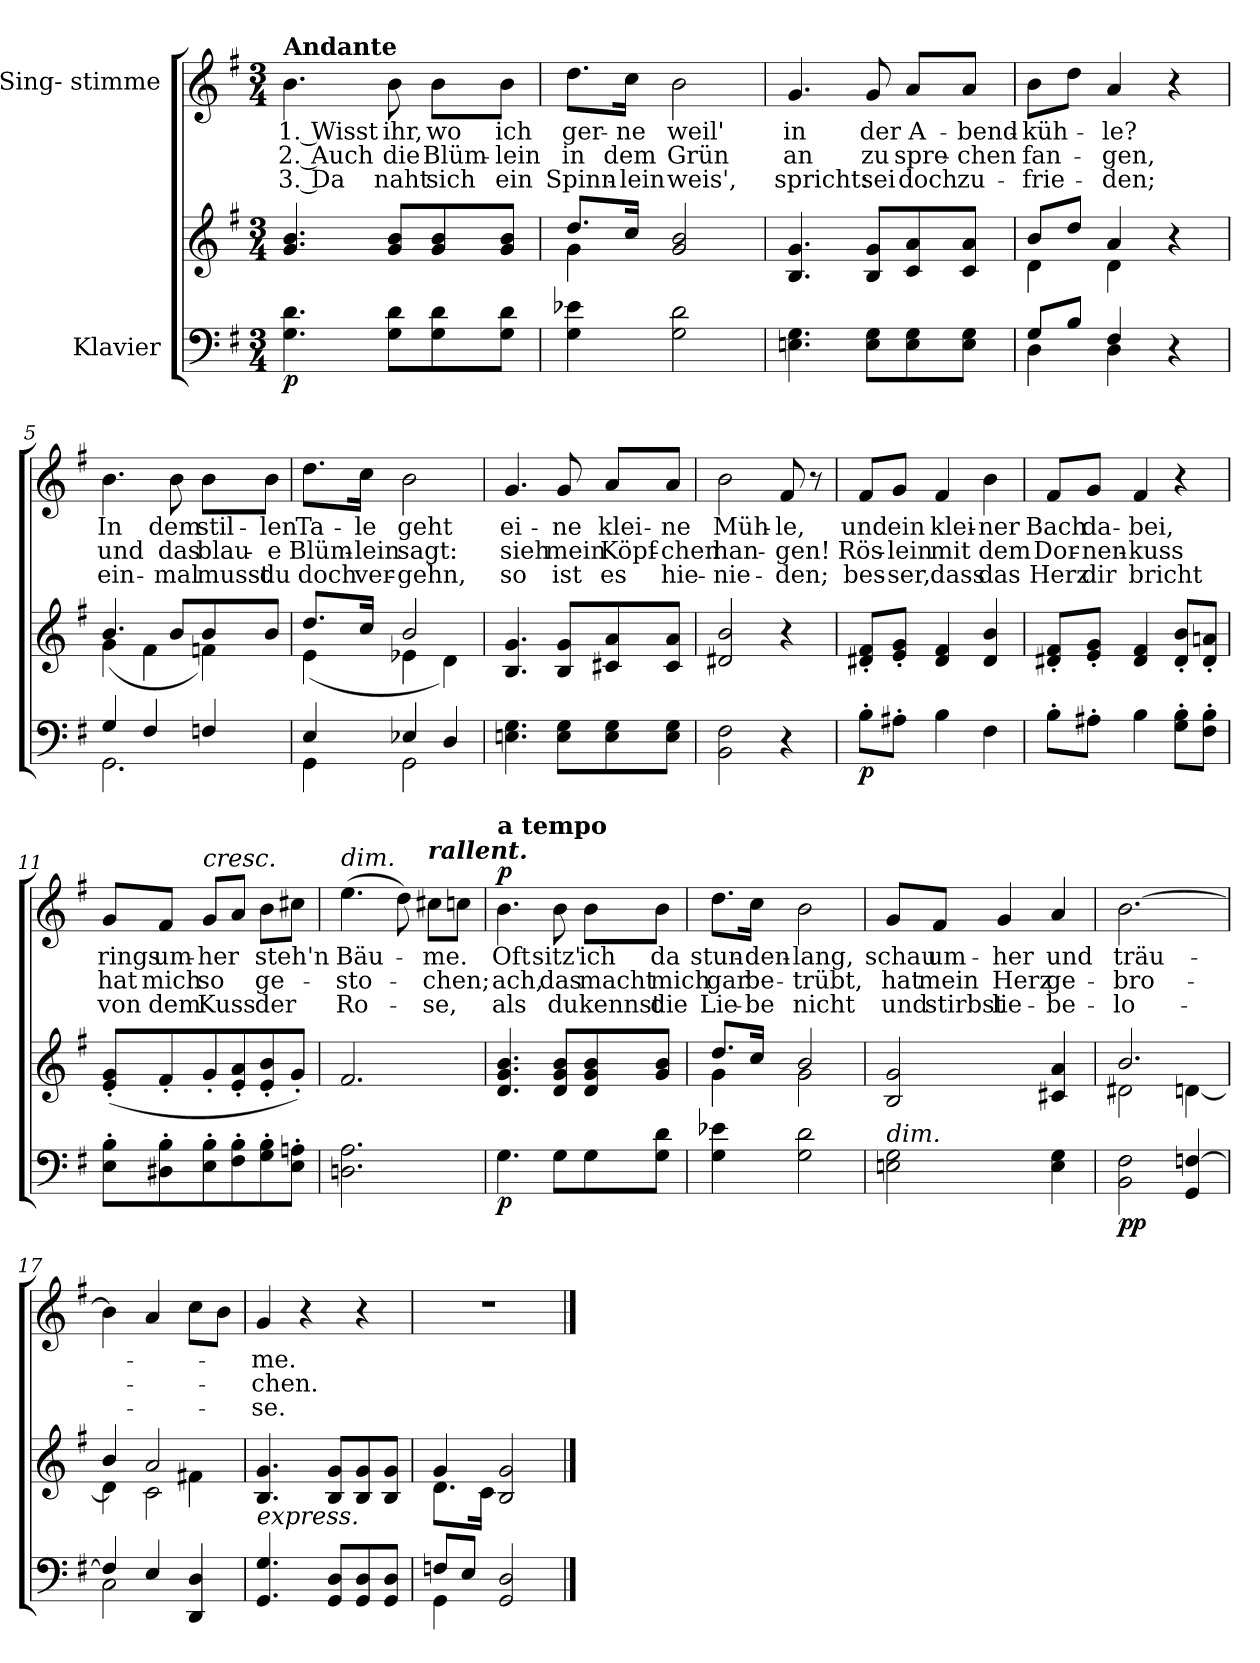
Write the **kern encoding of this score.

**kern	**kern	**dynam	**kern	**text	**text	**text	**dynam
*part2	*part2	*part2	*part1	*part1	*part1	*part1	*part1
*staff3	*staff2	*staff2/3	*staff1	*staff1	*staff1	*staff1	*staff1
*I"Klavier	*	*	*I"Sing- stimme	*	*	*	*
*clefF4	*clefG2	*	*clefG2	*	*	*	*
*k[f#]	*k[f#]	*	*k[f#]	*	*	*	*
*M3/4	*M3/4	*	*M3/4	*	*	*	*
=1	=1	=1	=1	=1	=1	=1	=1
!	!	!	!LO:TX:a:B:t=Andante	!	!	!	!
!	!	!LO:DY:b=2	!	!LO:LY:b	!LO:LY:b	!LO:LY:b	!
4.G\ 4.d\	4.g/ 4.b/	p	4.b\	1. Wisst	2. Auch	3. Da	.
!	!	!	!	!LO:LY:b	!LO:LY:b	!LO:LY:b	!
8G\ 8d\L	8g/ 8b/L	.	8b\	ihr,	die	naht	.
!	!	!	!	!LO:LY:b	!LO:LY:b	!LO:LY:b	!
8G\ 8d\	8g/ 8b/	.	8b\L	wo	Blüm-	sich	.
!	!	!	!	!LO:LY:b	!LO:LY:b	!LO:LY:b	!
8G\ 8d\J	8g/ 8b/J	.	8b\J	ich	-lein	ein	.
=2	=2	=2	=2	=2	=2	=2	=2
*	*^	*	*	*	*	*	*
!	!	!	!	!	!LO:LY:b	!LO:LY:b	!LO:LY:b	!
4G\ 4e-X\	8.dd/L	4g\	.	8.dd\L	ger-	in	Spinn-	.
!	!	!	!	!	!LO:LY:b	!LO:LY:b	!LO:LY:b	!
.	16cc/Jk	.	.	16cc\Jk	-ne	dem	-lein	.
!	!	!	!	!	!LO:LY:b	!LO:LY:b	!LO:LY:b	!
2G\ 2d\	2g/ 2b/	2ryy	.	2b\	weil'	Grün	weis',	.
=3	=3	=3	=3	=3	=3	=3	=3	=3
!	!	!	!	!	!LO:LY:b	!LO:LY:b	!LO:LY:b	!
*	*v	*v	*	*	*	*	*	*
4.En\ 4.G\	4.B/ 4.g/	.	4.g/	in	an	spricht:	.
!	!	!	!	!LO:LY:b	!LO:LY:b	!LO:LY:b	!
8E\ 8G\L	8B/ 8g/L	.	8g/	der	zu	sei	.
!	!	!	!	!LO:LY:b	!LO:LY:b	!LO:LY:b	!
8E\ 8G\	8c/ 8a/	.	8a/L	A-	spre-	doch	.
!	!	!	!	!LO:LY:b	!LO:LY:b	!LO:LY:b	!
8E\ 8G\J	8c/ 8a/J	.	8a/J	-bend-	-chen	zu-	.
=4	=4	=4	=4	=4	=4	=4	=4
*^	*^	*	*	*	*	*	*
!	!	!	!	!	!	!LO:LY:b	!LO:LY:b	!LO:LY:b	!
8G/L	4D\	8b/L	4d\	.	8b\L	-küh-	fan-	-frie-	.
8B/J	.	8dd/J	.	.	8dd\J	.	.	.	.
!	!	!	!	!	!	!LO:LY:b	!LO:LY:b	!LO:LY:b	!
4F#/	4D\	4a/	4d\	.	4a/	-le?	-gen,	-den;	.
4r	4ryy	4r	4ryy	.	4r	.	.	.	.
!!LO:LB:g=z
=5	=5	=5	=5	=5	=5	=5	=5	=5	=5
!	!	!	!	!	!	!LO:LY:b	!LO:LY:b	!LO:LY:b	!
4G/	2.GG\	4.b/	(<4g\	.	4.b\	In	und	ein-	.
4F#/	.	.	4f#\	.	.	.	.	.	.
!	!	!	!	!	!	!LO:LY:b	!LO:LY:b	!LO:LY:b	!
.	.	8b/L	.	.	8b\	dem	das	-mal	.
!	!	!	!	!	!	!LO:LY:b	!LO:LY:b	!LO:LY:b	!
4Fn/	.	8b/	4fn\)	.	8b\L	stil-	blau-	musst	.
!	!	!	!	!	!	!LO:LY:b	!LO:LY:b	!LO:LY:b	!
.	.	8b/J	.	.	8b\J	-len	-e	du	.
=6	=6	=6	=6	=6	=6	=6	=6	=6	=6
!	!	!	!	!	!	!LO:LY:b	!LO:LY:b	!LO:LY:b	!
4E/	4GG\	8.dd/L	(<4e\	.	8.dd\L	Ta-	Blüm-	doch	.
!	!	!	!	!	!	!LO:LY:b	!LO:LY:b	!LO:LY:b	!
.	.	16cc/Jk	.	.	16cc\Jk	-le	-lein	ver-	.
!	!	!	!	!	!	!LO:LY:b	!LO:LY:b	!LO:LY:b	!
4E-X/	2GG\	2b/	4e-X\	.	2b\	geht	sagt:	-gehn,	.
4D/	.	.	4d\)	.	.	.	.	.	.
*v	*v	*	*	*	*	*	*	*	*
=7	=7	=7	=7	=7	=7	=7	=7	=7
!	!	!	!	!	!LO:LY:b	!LO:LY:b	!LO:LY:b	!
*	*v	*v	*	*	*	*	*	*
4.En\ 4.G\	4.B/ 4.g/	.	4.g/	ei-	sieh	so	.
!	!	!	!	!LO:LY:b	!LO:LY:b	!LO:LY:b	!
8E\ 8G\L	8B/ 8g/L	.	8g/	-ne	mein	ist	.
!	!	!	!	!LO:LY:b	!LO:LY:b	!LO:LY:b	!
8E\ 8G\	8c#X/ 8a/	.	8a/L	klei-	Köpf-	es	.
!	!	!	!	!LO:LY:b	!LO:LY:b	!LO:LY:b	!
8E\ 8G\J	8c#/ 8a/J	.	8a/J	-ne	-chen	hie-	.
=8	=8	=8	=8	=8	=8	=8	=8
!	!	!	!	!LO:LY:b	!LO:LY:b	!LO:LY:b	!
2BB\ 2F#\	2d#X/ 2b/	.	2b\	Müh-	han-	-nie-	.
!	!	!	!	!LO:LY:b	!LO:LY:b	!LO:LY:b	!
4r	4r	.	8f#/	-le,	-gen!	-den;	.
.	.	.	8r	.	.	.	.
=9	=9	=9	=9	=9	=9	=9	=9
!	!	!LO:DY:b=2	!	!LO:LY:b	!LO:LY:b	!LO:LY:b	!
8B'\L	8d#X/' 8f#/'L	p	8f#/L	und	Rös-	bes-	.
!	!	!	!	!LO:LY:b	!LO:LY:b	!LO:LY:b	!
8A#X'\J	8e/' 8g/'J	.	8g/J	ein	-lein	-ser,	.
!	!	!	!	!LO:LY:b	!LO:LY:b	!LO:LY:b	!
4B\	4d#/ 4f#/	.	4f#/	klei-	mit	dass	.
!	!	!	!	!LO:LY:b	!LO:LY:b	!LO:LY:b	!
4F#\	4d#/ 4b/	.	4b\	-ner	dem	das	.
!!LO:LB:g=z
=10	=10	=10	=10	=10	=10	=10	=10
!	!	!	!	!LO:LY:b	!LO:LY:b	!LO:LY:b	!
8B'\L	8d#X/' 8f#/'L	.	8f#/L	Bach	Dor-	Herz	.
!	!	!	!	!LO:LY:b	!LO:LY:b	!LO:LY:b	!
8A#X'\J	8e/' 8g/'J	.	8g/J	da-	-nen-	dir	.
!	!	!	!	!LO:LY:b	!LO:LY:b	!LO:LY:b	!
4B\	4d#/ 4f#/	.	4f#/	-bei,	-kuss	bricht	.
8G\' 8B\'L	8d#/' 8b/'L	.	4r	.	.	.	.
8F#\' 8B\'J	8d#/' 8an/'J	.	.	.	.	.	.
=11	=11	=11	=11	=11	=11	=11	=11
!	!	!	!	!LO:LY:b	!LO:LY:b	!LO:LY:b	!
8E\' 8B\'L	(<8e/' 8g/'L	.	8g/L	rings	hat	von	.
!	!	!	!	!LO:LY:b	!LO:LY:b	!LO:LY:b	!
8D#X\' 8B\'	8f#'/	.	8f#/J	um-	mich	dem	.
!	!	!	!LO:TX:a:i:t=cresc.	!	!	!	!
!	!	!	!	!LO:LY:b	!LO:LY:b	!LO:LY:b	!
8E\' 8B\'	8g'/	.	8g/L	-her	so	Kuss	.
8F#\' 8B\'	8e/' 8a/'	.	8a/J	.	.	.	.
!	!	!	!	!LO:LY:b	!LO:LY:b	!LO:LY:b	!
8G\' 8B\'	8e/' 8b/'	.	8b\L	steh'n	ge-	der	.
8E\' 8An\'J	8g'/J)	.	8cc#X\J	.	.	.	.
=12	=12	=12	=12	=12	=12	=12	=12
!	!	!	!LO:TX:a:i:t=dim.	!	!	!	!
!	!	!	!	!LO:LY:b	!LO:LY:b	!LO:LY:b	!
2.Dn\ 2.A\	2.f#/	.	(>4.ee\	Bäu-	-sto-	Ro-	.
.	.	.	8dd\)	.	.	.	.
!	!	!	!LO:TX:a:Bi:t=rallent.	!	!	!	!
!	!	!	!	!LO:LY:b	!LO:LY:b	!LO:LY:b	!
.	.	.	8cc#X\L	-me.	-chen;	-se,	.
.	.	.	8ccn\J	.	.	.	.
=13	=13	=13	=13	=13	=13	=13	=13
!	!	!	!LO:TX:a:B:t=a tempo	!	!	!	!
!	!	!LO:DY:b=2	!	!LO:LY:b	!LO:LY:b	!LO:LY:b	!LO:DY:b
4.G\	4.d/ 4.g/ 4.b/	p	4.b\	Oft	ach,	als	p
!	!	!	!	!LO:LY:b	!LO:LY:b	!LO:LY:b	!
8G\L	8d/ 8g/ 8b/L	.	8b\	sitz'	das	du	.
!	!	!	!	!LO:LY:b	!LO:LY:b	!LO:LY:b	!
8G\	8d/ 8g/ 8b/	.	8b\L	ich	macht	kennst	.
!	!	!	!	!LO:LY:b	!LO:LY:b	!LO:LY:b	!
8G\ 8d\J	8g/ 8b/J	.	8b\J	da	mich	die	.
!!LO:PB:g=z
=14	=14	=14	=14	=14	=14	=14	=14
*	*^	*	*	*	*	*	*
!	!	!	!	!	!LO:LY:b	!LO:LY:b	!LO:LY:b	!
4G\ 4e-X\	8.dd/L	4g\	.	8.dd\L	stun-	gar	Lie-	.
!	!	!	!	!	!LO:LY:b	!LO:LY:b	!LO:LY:b	!
.	16cc/Jk	.	.	16cc\Jk	-den-	be-	-be	.
!	!	!	!	!	!LO:LY:b	!LO:LY:b	!LO:LY:b	!
2G\ 2d\	2b/	2g\	.	2b\	-lang,	-trübt,	nicht	.
=15	=15	=15	=15	=15	=15	=15	=15	=15
!LO:TX:a:i:t=dim.	!	!	!	!	!	!	!	!
!	!	!	!	!	!LO:LY:b	!LO:LY:b	!LO:LY:b	!
*	*v	*v	*	*	*	*	*	*
2En\ 2G\	2B/ 2g/	.	8g/L	schau	hat	und	.
!	!	!	!	!LO:LY:b	!LO:LY:b	!LO:LY:b	!
.	.	.	8f#/J	um-	mein	stirbst	.
!	!	!	!	!LO:LY:b	!LO:LY:b	!LO:LY:b	!
.	.	.	4g/	-her	Herz	lie-	.
!	!	!	!	!LO:LY:b	!LO:LY:b	!LO:LY:b	!
4E\ 4G\	4c#X/ 4a/	.	4a/	und	ge-	-be-	.
=16	=16	=16	=16	=16	=16	=16	=16
*	*^	*	*	*	*	*	*
!	!	!	!LO:DY:b=2	!	!LO:LY:b	!LO:LY:b	!LO:LY:b	!
2BB\ 2F#\	2.b/	2d#X\	pp	[2.b\	träu-	-bro-	-lo-	.
4GG/ [4Fn/	.	[4dn\	.	.	.	.	.	.
=17	=17	=17	=17	=17	=17	=17	=17	=17
*^	*	*^	*	*	*	*	*	*
4F/]	2C\	4b/	4d\]	4ryy	.	4b\]	.	.	.	.
4E/	.	2a/	4ryy	2c\	.	4a/	.	.	.	.
4DD/ 4D/	4ryy	.	4f#X\	.	.	8cc\L	.	.	.	.
.	.	.	.	.	.	8b\J	.	.	.	.
*v	*v	*	*	*	*	*	*	*	*	*
*	*v	*v	*v	*	*	*	*	*	*
=18	=18	=18	=18	=18	=18	=18	=18
!LO:TX:a:i:t=express.	!	!	!	!	!	!	!
!	!	!	!	!LO:LY:b	!LO:LY:b	!LO:LY:b	!
4.GG/ 4.G/	4.B/ 4.g/	.	4g/	-me.	-chen.	-se.	.
.	.	.	4r	.	.	.	.
8GG/ 8D/L	8B/ 8g/L	.	.	.	.	.	.
8GG/ 8D/	8B/ 8g/	.	4r	.	.	.	.
8GG/ 8D/J	8B/ 8g/J	.	.	.	.	.	.
=19	=19	=19	=19	=19	=19	=19	=19
*^	*^	*	*	*	*	*	*
8Fn/L	4GG\	4g/	8.d\L	.	2.r	.	.	.	.
8E/J	.	.	.	.	.	.	.	.	.
.	.	.	16c\Jk	.	.	.	.	.	.
2GG/ 2D/	2ryy	2B/ 2g/	2ryy	.	.	.	.	.	.
*v	*v	*	*	*	*	*	*	*	*
*	*v	*v	*	*	*	*	*	*
==	==	==	==	==	==	==	==
*-	*-	*-	*-	*-	*-	*-	*-
